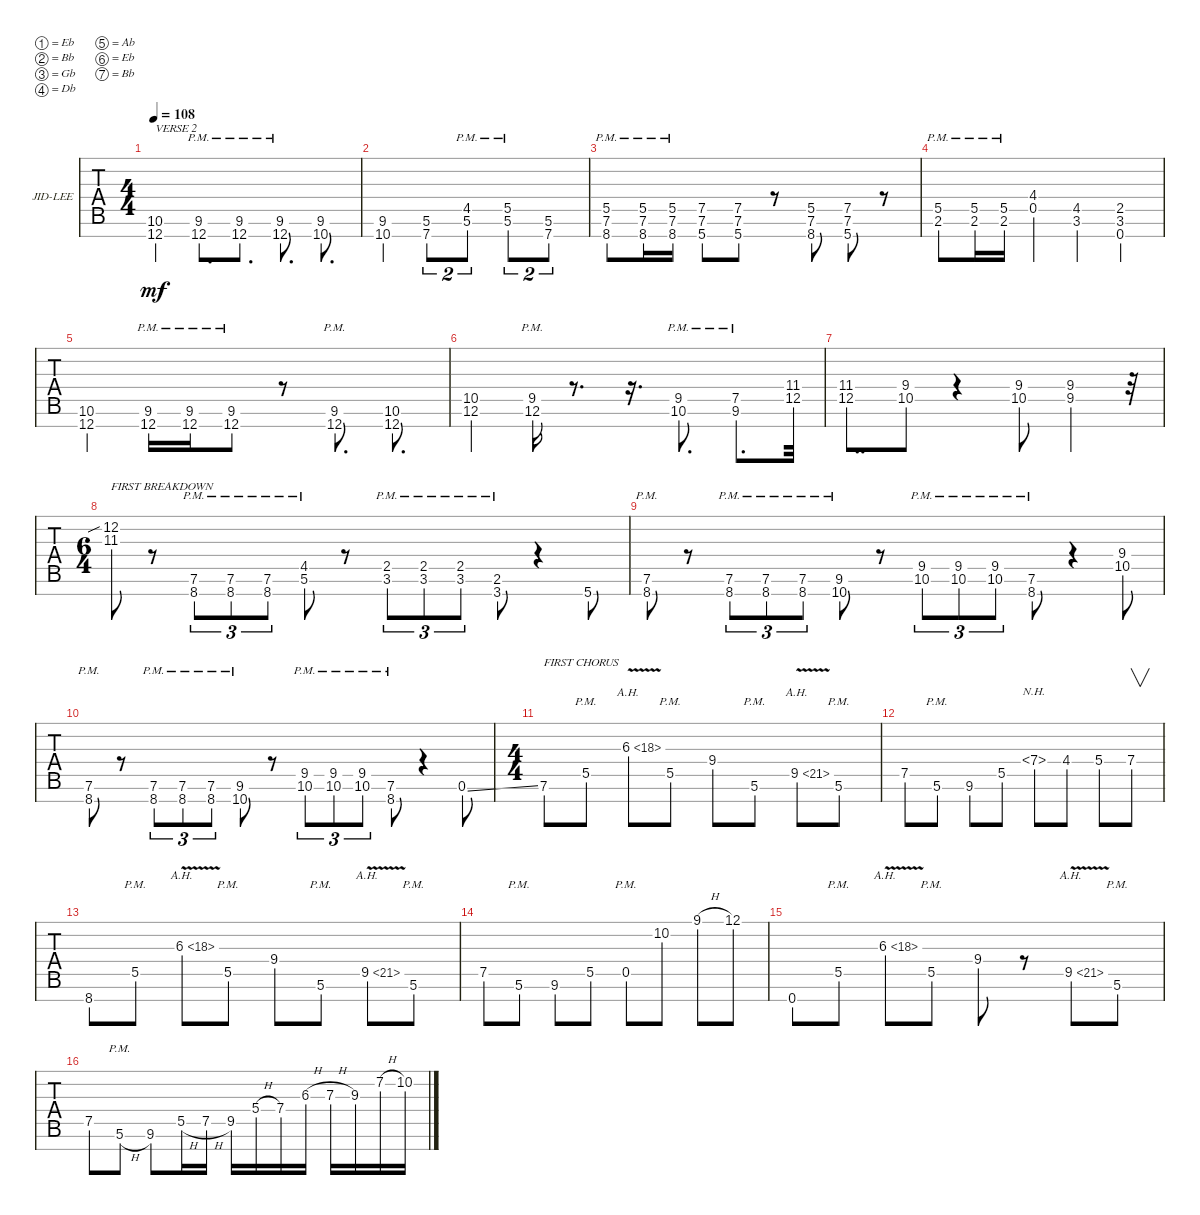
\defaultSystemsLayout 4
\bracketExtendMode groupsimilarinstruments
\firstSystemTrackNameOrientation horizontal
\otherSystemsTrackNameOrientation horizontal
\track ("Sir. Jid-Lee Astronomer" "JID-LEE") {solo instrument distortionguitar}
\staff {tabs}
\tuning (Eb4 Bb3 Gb3 Db3 Ab2 Eb2 Bb1)
\ts (4 4)
\tempo 108
\clef g2
\ks c
(10.6 12.7).4{txt "VERSE 2" dy mf} (12.7{pm} 9.6{pm}).8{d} (12.7{pm} 9.6{pm}).8{d} (12.7{pm} 9.6{pm}).8{d} (9.6 10.7).8{d} |
(10.7 9.6).4 (5.6 7.7).8{tu (2 3)} (4.5 5.6{pm}).8{tu (2 3)} (5.5 5.6{pm}).8{tu (2 3)} (5.6 7.7).8{tu (2 3)} |
(7.6{pm} 5.5{pm} 8.7{pm}).8 (7.6{pm} 5.5{pm} 8.7{pm}).16 (7.6{pm} 5.5{pm} 8.7{pm}).16 (5.7 7.6 7.5).8 (5.7 7.6 7.5).8 r.8 (7.6 8.7 5.5).8 (5.7 7.6 7.5).8 r.8 |
(2.6{pm} 5.5{pm}).8 (2.6{pm} 5.5{pm}).16 (2.6{pm} 5.5{pm}).16 (4.4 0.5).4 (3.6 4.5).4 (2.5 3.6 0.7).4 |
(10.6 12.7).4 (12.7{pm} 9.6{pm}).16 (12.7{pm} 9.6{pm}).16 (12.7{pm} 9.6{pm}).8 r.8 (12.7{pm} 9.6{pm}).8{d} (10.6 12.7).8{d} |
(12.6 10.5).4 (12.6{pm} 9.5{pm}).16 r.8{d} r.16{d} (10.6{pm} 9.5{pm}).8{d} (9.6{pm} 7.5{pm}).8{d} (12.5 11.4).32 |
(12.5 11.4).8{dd} (10.5 9.4).8 r.4 (10.5 9.4).8 (9.5 9.4).4 r.32 |
\ts (6 4)
(12.2{sib} 11.3).8{txt "FIRST BREAKDOWN"} r.8 (8.7{pm} 7.6{pm}).8{tu (3 2)} (8.7{pm} 7.6{pm}).8{tu (3 2)} (8.7{pm} 7.6{pm}).8{tu (3 2)} (4.5{pm} 5.6{pm}).8 r.8 (2.5{pm} 3.6{pm}).8{tu (3 2)} (2.5{pm} 3.6{pm}).8{tu (3 2)} (2.5{pm} 3.6{pm}).8{tu (3 2)} (3.7{pm} 2.6{pm}).8 r.4 5.7.8 |
(8.7{pm} 7.6{pm}).8 r.8 (8.7{pm} 7.6{pm}).8{tu (3 2)} (8.7{pm} 7.6{pm}).8{tu (3 2)} (8.7{pm} 7.6{pm}).8{tu (3 2)} (10.7{pm} 9.6{pm}).8 r.8 (10.6{pm} 9.5{pm}).8{tu (3 2)} (10.6{pm} 9.5{pm}).8{tu (3 2)} (10.6{pm} 9.5{pm}).8{tu (3 2)} (8.7{pm} 7.6{pm}).8 r.4 (9.4 10.5).8 |
(8.7{pm} 7.6{pm}).8 r.8 (8.7{pm} 7.6{pm}).8{tu (3 2)} (8.7{pm} 7.6{pm}).8{tu (3 2)} (8.7{pm} 7.6{pm}).8{tu (3 2)} (10.7{pm} 9.6{pm}).8 r.8 (10.6{pm} 9.5{pm}).8{tu (3 2)} (10.6{pm} 9.5{pm}).8{tu (3 2)} (10.6{pm} 9.5{pm}).8{tu (3 2)} (8.7{pm} 7.6{pm}).8 r.4 0.6{ss}.8 |
\ts (4 4)
7.6.8{txt "FIRST CHORUS"} 5.5{pm}.8 6.3{ah 12 v}.8 5.5{pm}.8 9.4.8 5.6{pm}.8 9.5{ah 12 v}.8 5.6{pm}.8 |
7.5.8 5.6{pm}.8 9.6.8 5.5.8 7.4{nh}.8 4.4.8 5.4.8 7.4.8{v} |
8.7.8 5.5{pm}.8 6.3{ah 12 v}.8 5.5{pm}.8 9.4.8 5.6{pm}.8 9.5{ah 12 v}.8 5.6{pm}.8 |
7.5.8 5.6{pm}.8 9.6.8 5.5.8 0.5{pm}.8 10.2.8 9.1{h}.8 12.1.8 |
0.7.8 5.5{pm}.8 6.3{ah 12 v}.8 5.5{pm}.8 9.4.8 r.8 9.5{ah 12 v}.8 5.6{pm}.8 |
7.5.8 5.6{h pm}.8 9.6.8 5.5{h}.16 7.5{h}.16 9.5.16 5.4{h}.16 7.4.16 6.3{h}.16 7.3{h}.16 9.3.16 7.2{h}.16 10.2.16
